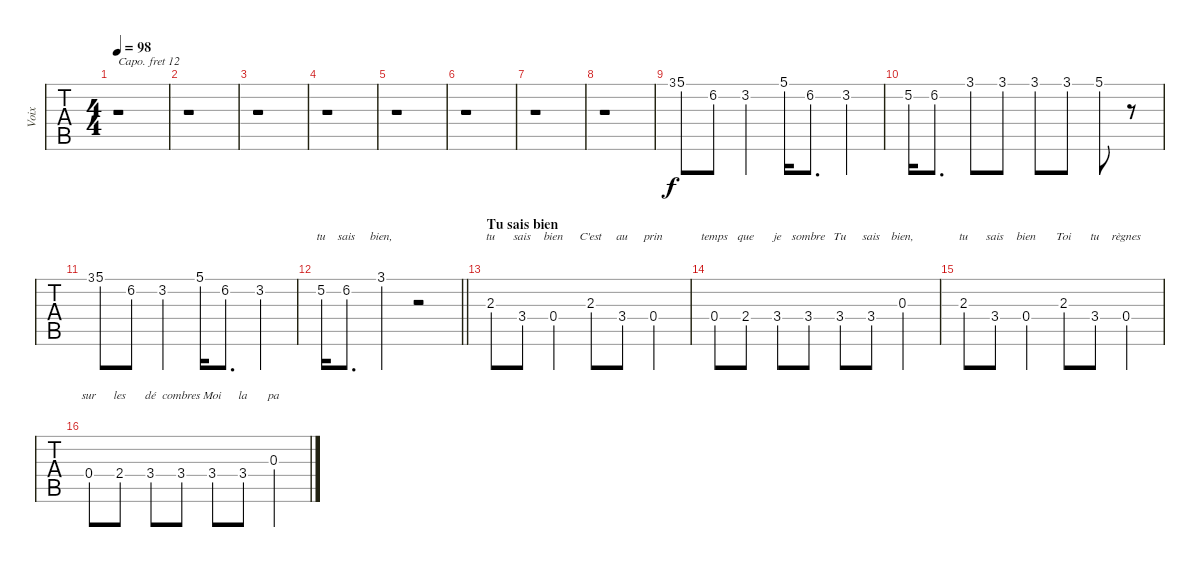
\track ("Voix" "Voix") {instrument flute}
\staff {tabs}
\capo 12
\tuning (E4 B3 G3 D3 A2 E2) {hide}
\ts (4 4)
\tempo 98
\clef g2
\ks c
r.1{dy f} |
r.1 |
r.1 |
r.1 |
r.1 |
r.1 |
r.1 |
r.1 |
3.1.8{gr} 5.1.8 6.2.8 3.2{st}.4 5.1.16 6.2.8{d} 3.2{st}.4 |
5.2.16 6.2.8{d} 3.1{st}.8 3.1{st}.8 3.1{st}.8 3.1{st}.8 5.1.8 r.8 |
3.1.8{gr} 5.1.8 6.2.8 3.2{st}.4 5.1.16 6.2.8{d} 3.2{st}.4 |
\barLineRight lightlight
5.2.16{lyrics (0 "tu") lyrics (1 "") lyrics (2 "") lyrics (3 "") lyrics (4 "")} 6.2.8{d lyrics (0 "sais") lyrics (1 "") lyrics (2 "") lyrics (3 "") lyrics (4 "")} 3.1{st}.4{lyrics (0 "bien,") lyrics (1 "") lyrics (2 "") lyrics (3 "") lyrics (4 "")} r.2 |
\section ("" "Tu sais bien")
2.3.8{lyrics (0 "tu") lyrics (1 "") lyrics (2 "") lyrics (3 "") lyrics (4 "")} 3.4.8{lyrics (0 "sais") lyrics (1 "") lyrics (2 "") lyrics (3 "") lyrics (4 "")} 0.4{st}.4{lyrics (0 "bien") lyrics (1 "") lyrics (2 "") lyrics (3 "") lyrics (4 "")} 2.3.8{lyrics (0 "C'est") lyrics (1 "") lyrics (2 "") lyrics (3 "") lyrics (4 "")} 3.4.8{lyrics (0 "au") lyrics (1 "") lyrics (2 "") lyrics (3 "") lyrics (4 "")} 0.4{st}.4{lyrics (0 "prin") lyrics (1 "") lyrics (2 "") lyrics (3 "") lyrics (4 "")} |
0.4.8{lyrics (0 "temps") lyrics (1 "") lyrics (2 "") lyrics (3 "") lyrics (4 "")} 2.4.8{lyrics (0 "que") lyrics (1 "") lyrics (2 "") lyrics (3 "") lyrics (4 "")} 3.4.8{lyrics (0 "je") lyrics (1 "") lyrics (2 "") lyrics (3 "") lyrics (4 "")} 3.4.8{lyrics (0 "sombre") lyrics (1 "") lyrics (2 "") lyrics (3 "") lyrics (4 "")} 3.4.8{lyrics (0 "Tu") lyrics (1 "") lyrics (2 "") lyrics (3 "") lyrics (4 "")} 3.4.8{lyrics (0 "sais") lyrics (1 "") lyrics (2 "") lyrics (3 "") lyrics (4 "")} 0.3.4{lyrics (0 "bien,") lyrics (1 "") lyrics (2 "") lyrics (3 "") lyrics (4 "")} |
2.3.8{lyrics (0 "tu") lyrics (1 "") lyrics (2 "") lyrics (3 "") lyrics (4 "")} 3.4.8{lyrics (0 "sais") lyrics (1 "") lyrics (2 "") lyrics (3 "") lyrics (4 "")} 0.4{st}.4{lyrics (0 "bien") lyrics (1 "") lyrics (2 "") lyrics (3 "") lyrics (4 "")} 2.3.8{lyrics (0 "Toi") lyrics (1 "") lyrics (2 "") lyrics (3 "") lyrics (4 "")} 3.4.8{lyrics (0 "tu") lyrics (1 "") lyrics (2 "") lyrics (3 "") lyrics (4 "")} 0.4{st}.4{lyrics (0 "règnes") lyrics (1 "") lyrics (2 "") lyrics (3 "") lyrics (4 "")} |
0.4.8{lyrics (0 "sur") lyrics (1 "") lyrics (2 "") lyrics (3 "") lyrics (4 "")} 2.4.8{lyrics (0 "les") lyrics (1 "") lyrics (2 "") lyrics (3 "") lyrics (4 "")} 3.4.8{lyrics (0 "dé") lyrics (1 "") lyrics (2 "") lyrics (3 "") lyrics (4 "")} 3.4.8{lyrics (0 "combres") lyrics (1 "") lyrics (2 "") lyrics (3 "") lyrics (4 "")} 3.4.8{lyrics (0 "Moi") lyrics (1 "") lyrics (2 "") lyrics (3 "") lyrics (4 "")} 3.4.8{lyrics (0 "la") lyrics (1 "") lyrics (2 "") lyrics (3 "") lyrics (4 "")} 0.3.4{lyrics (0 "pa") lyrics (1 "") lyrics (2 "") lyrics (3 "") lyrics (4 "")}
